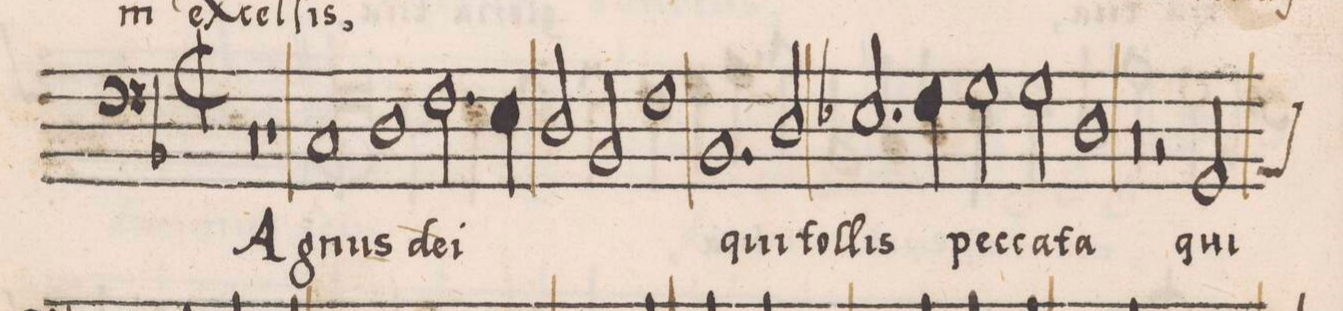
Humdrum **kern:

**kern	**text
*I"BASSVS	*
*clefF4	*
*k[b-]	*
*met(C|)	*
*M2/1	*
0r	.
=2-	=2-
1r	.
1C	A-
=3-	=3-
1D	-gnus
2.F\	de-
4E\	-i
=4-	=4-
2D/	.
2BB-/	.
1F	.
=5	=5
1.BB-	qui
2D/	tol-
=6	=6
2.E-X/	-lis
4F\	.
2G\	pec-
2G\	-ca-
=7-	=7-
1D	-ta
0r	.
=8-	=8-
2r	.
2GG/	qui
*custos:AA	*
=9	=9
*-	*-
